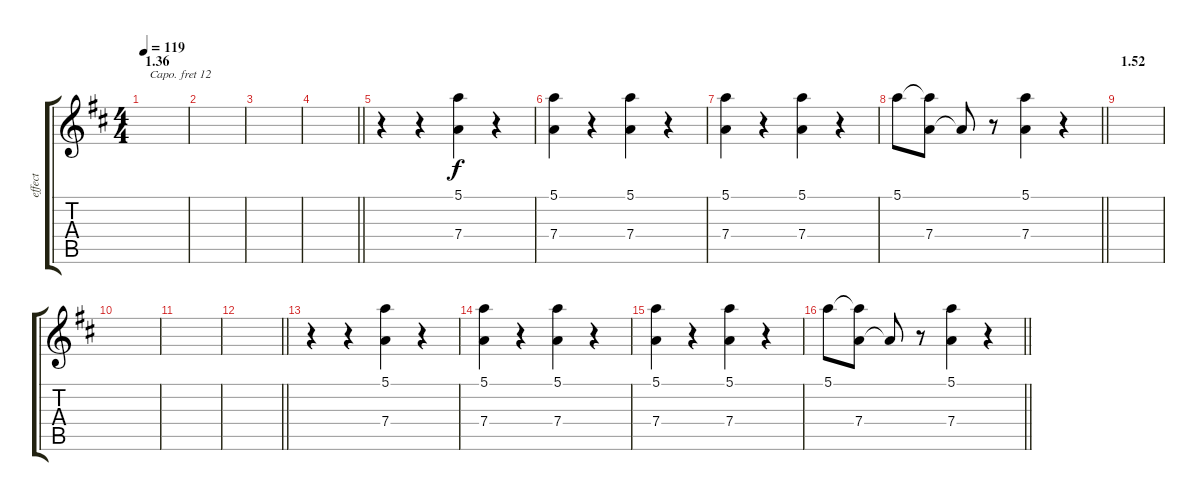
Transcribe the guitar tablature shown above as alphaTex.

\track ("effect" "effect") {instrument seashore}
\staff {score tabs}
\capo 12
\tuning (E4 B3 G3 D3 A2 E2) {hide}
\ts (4 4)
\section ("" "1.36")
\tempo 119
\clef g2
\ks d
|
|
|
\barLineRight lightlight
|
r.4 r.4 (5.1 7.4).4 r.4 |
(5.1 7.4).4 r.4 (5.1 7.4).4 r.4 |
(5.1 7.4).4 r.4 (5.1 7.4).4 r.4 |
\barLineRight lightlight
5.1.8 (5.1{t} 7.4).8 7.4{t}.8 r.8 (5.1 7.4).4 r.4 |
\section ("" "1.52")
|
|
|
\barLineRight lightlight
|
r.4 r.4 (5.1 7.4).4 r.4 |
(5.1 7.4).4 r.4 (5.1 7.4).4 r.4 |
(5.1 7.4).4 r.4 (5.1 7.4).4 r.4 |
\barLineRight lightlight
5.1.8 (5.1{t} 7.4).8 7.4{t}.8 r.8 (5.1 7.4).4 r.4
